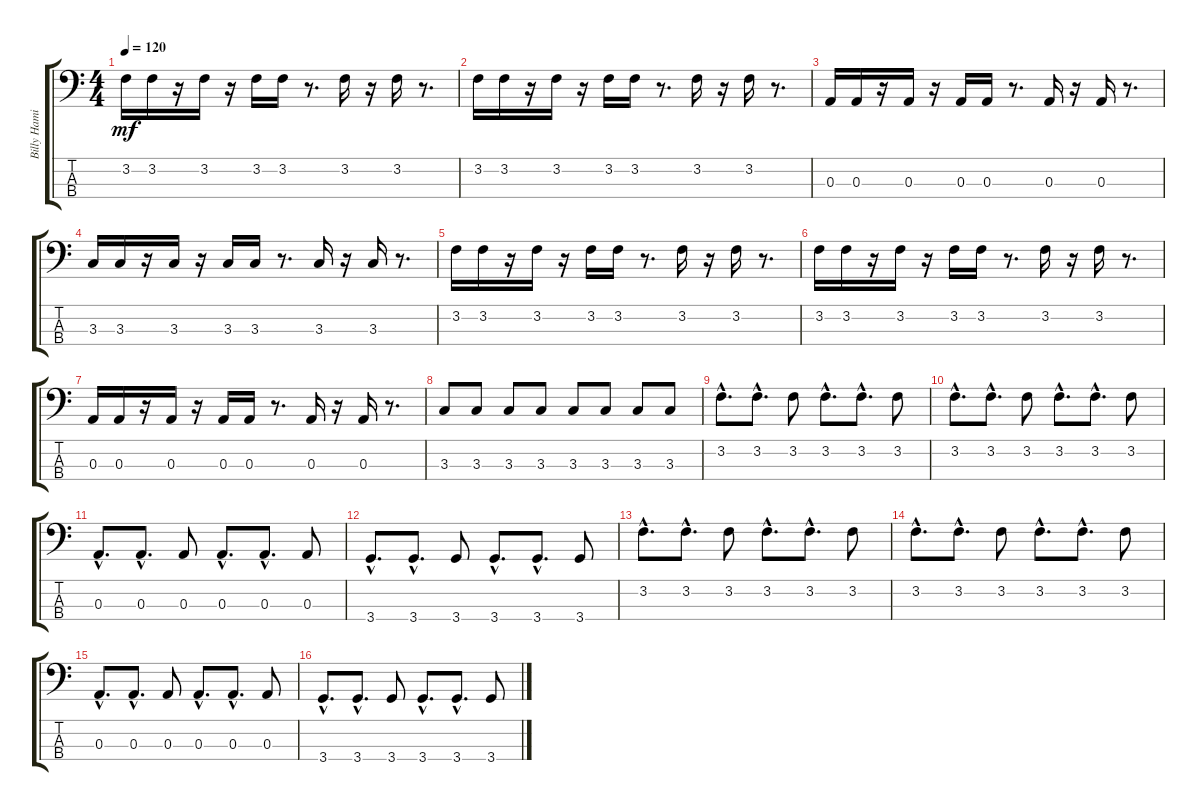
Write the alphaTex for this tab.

\track ("Billy Hamilton" "Billy Hami") {instrument electricbasspick}
\staff {score tabs}
\tuning (G2 D2 A1 E1) {hide}
\ts (4 4)
\tempo 120
\clef f4
\ks c
3.2.16{dy mf} 3.2.16 r.16 3.2.16 r.16 3.2.16 3.2.16 r.8{d} 3.2.16 r.16 3.2.16 r.8{d} |
3.2.16 3.2.16 r.16 3.2.16 r.16 3.2.16 3.2.16 r.8{d} 3.2.16 r.16 3.2.16 r.8{d} |
0.3.16 0.3.16 r.16 0.3.16 r.16 0.3.16 0.3.16 r.8{d} 0.3.16 r.16 0.3.16 r.8{d} |
3.3.16 3.3.16 r.16 3.3.16 r.16 3.3.16 3.3.16 r.8{d} 3.3.16 r.16 3.3.16 r.8{d} |
3.2.16 3.2.16 r.16 3.2.16 r.16 3.2.16 3.2.16 r.8{d} 3.2.16 r.16 3.2.16 r.8{d} |
3.2.16 3.2.16 r.16 3.2.16 r.16 3.2.16 3.2.16 r.8{d} 3.2.16 r.16 3.2.16 r.8{d} |
0.3.16 0.3.16 r.16 0.3.16 r.16 0.3.16 0.3.16 r.8{d} 0.3.16 r.16 0.3.16 r.8{d} |
3.3.8 3.3.8 3.3.8 3.3.8 3.3.8 3.3.8 3.3.8 3.3.8 |
3.2{hac}.8{d} 3.2{hac}.8{d} 3.2.8 3.2{hac}.8{d} 3.2{hac}.8{d} 3.2.8 |
3.2{hac}.8{d} 3.2{hac}.8{d} 3.2.8 3.2{hac}.8{d} 3.2{hac}.8{d} 3.2.8 |
0.3{hac}.8{d} 0.3{hac}.8{d} 0.3.8 0.3{hac}.8{d} 0.3{hac}.8{d} 0.3.8 |
3.4{hac}.8{d} 3.4{hac}.8{d} 3.4.8 3.4{hac}.8{d} 3.4{hac}.8{d} 3.4.8 |
3.2{hac}.8{d} 3.2{hac}.8{d} 3.2.8 3.2{hac}.8{d} 3.2{hac}.8{d} 3.2.8 |
3.2{hac}.8{d} 3.2{hac}.8{d} 3.2.8 3.2{hac}.8{d} 3.2{hac}.8{d} 3.2.8 |
0.3{hac}.8{d} 0.3{hac}.8{d} 0.3.8 0.3{hac}.8{d} 0.3{hac}.8{d} 0.3.8 |
3.4{hac}.8{d} 3.4{hac}.8{d} 3.4.8 3.4{hac}.8{d} 3.4{hac}.8{d} 3.4.8
